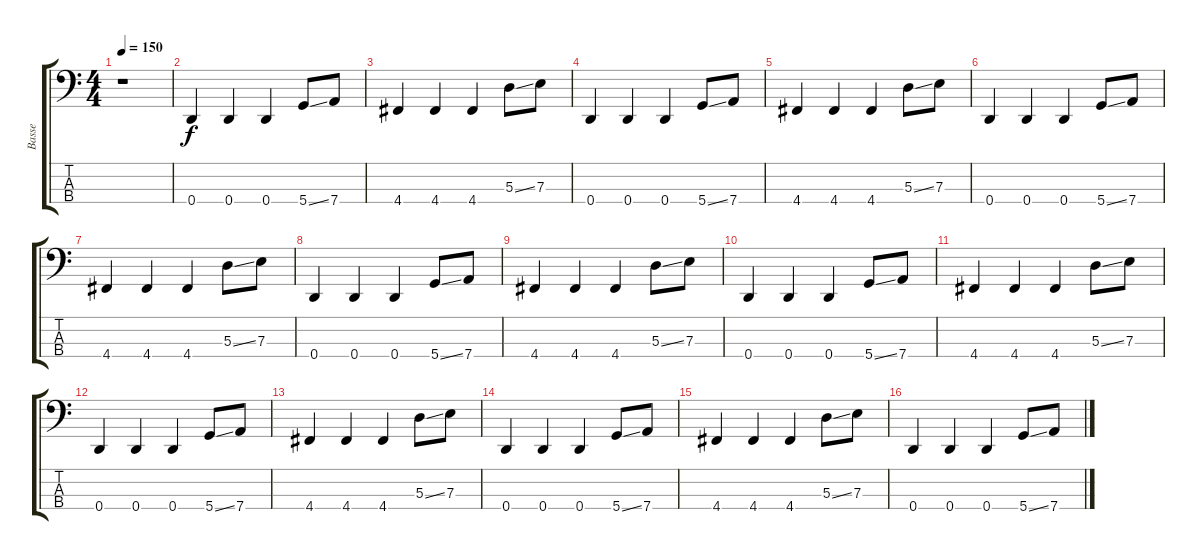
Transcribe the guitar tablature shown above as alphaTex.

\track ("Basse" "Basse") {instrument electricbasspick}
\staff {score tabs}
\tuning (G2 D2 A1 D1) {hide}
\ts (4 4)
\tempo 150
\clef f4
\ks c
r.1{dy f} |
0.4.4 0.4.4 0.4.4 5.4{ss}.8 7.4.8 |
4.4.4 4.4.4 4.4.4 5.3{ss}.8 7.3.8 |
0.4.4 0.4.4 0.4.4 5.4{ss}.8 7.4.8 |
4.4.4 4.4.4 4.4.4 5.3{ss}.8 7.3.8 |
0.4.4 0.4.4 0.4.4 5.4{ss}.8 7.4.8 |
4.4.4 4.4.4 4.4.4 5.3{ss}.8 7.3.8 |
0.4.4 0.4.4 0.4.4 5.4{ss}.8 7.4.8 |
4.4.4 4.4.4 4.4.4 5.3{ss}.8 7.3.8 |
\section ("" "")
0.4.4 0.4.4 0.4.4 5.4{ss}.8 7.4.8 |
4.4.4 4.4.4 4.4.4 5.3{ss}.8 7.3.8 |
0.4.4 0.4.4 0.4.4 5.4{ss}.8 7.4.8 |
4.4.4 4.4.4 4.4.4 5.3{ss}.8 7.3.8 |
0.4.4 0.4.4 0.4.4 5.4{ss}.8 7.4.8 |
4.4.4 4.4.4 4.4.4 5.3{ss}.8 7.3.8 |
0.4.4 0.4.4 0.4.4 5.4{ss}.8 7.4.8
